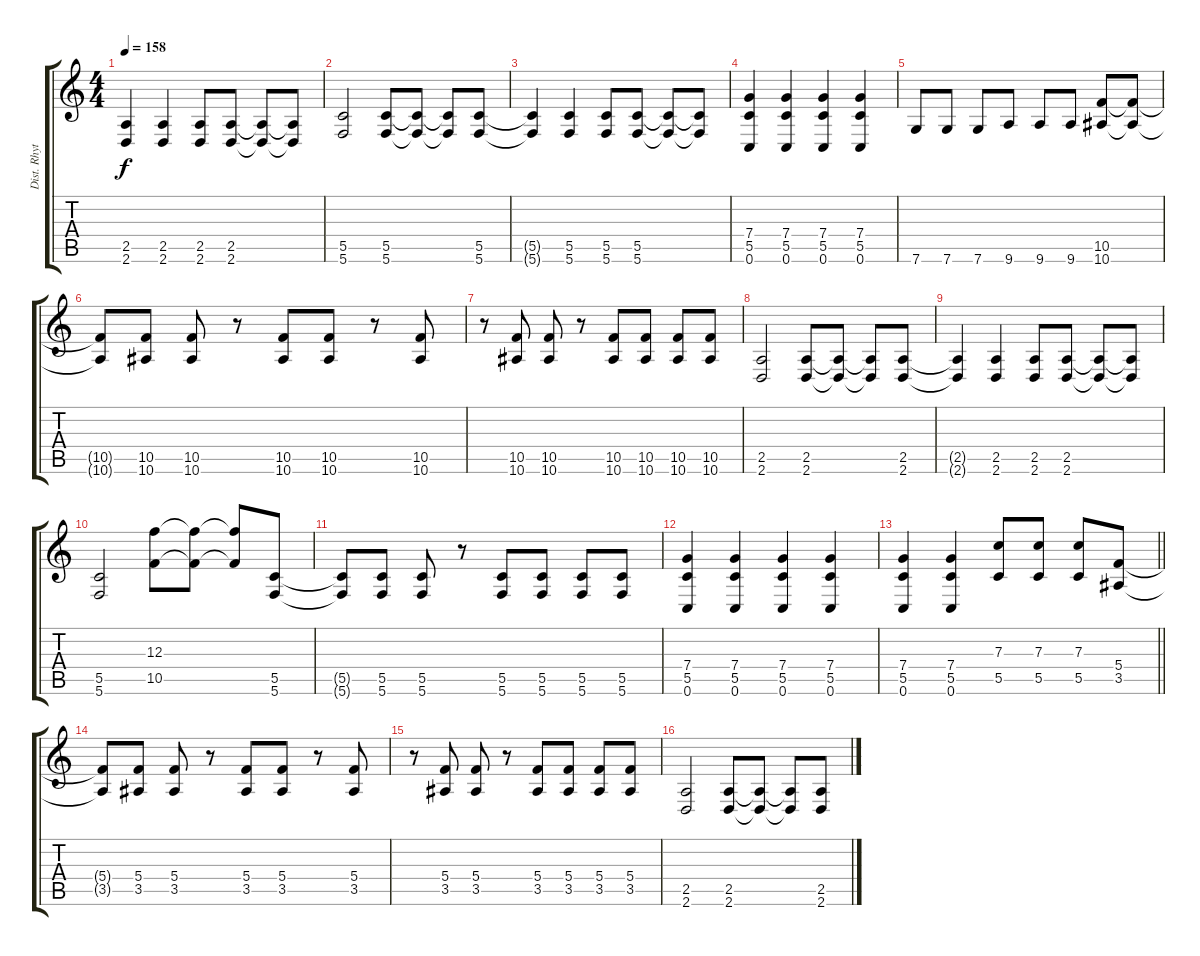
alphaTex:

\track ("Dist. Rhytm Guitar [R]" "Dist. Rhyt") {instrument distortionguitar}
\staff {score tabs}
\tuning (D4 A3 F3 C3 G2 C2) {hide}
\ts (4 4)
\tempo 158
\clef g2
\ks c
(2.5{t} 2.6{t}).4{dy f} (2.5 2.6).4 (2.5 2.6).8 (2.5 2.6).8 (2.5{t} 2.6{t}).8 (2.5{t} 2.6{t}).8 |
(5.5 5.6).2 (5.5 5.6).8 (5.5{t} 5.6{t}).8 (5.5{t} 5.6{t}).8 (5.5 5.6).8 |
(5.5{t} 5.6{t}).4 (5.5 5.6).4 (5.5 5.6).8 (5.5 5.6).8 (5.5{t} 5.6{t}).8 (5.5{t} 5.6{t}).8 |
(7.4 5.5 0.6).4 (7.4 5.5 0.6).4 (7.4 5.5 0.6).4 (7.4 5.5 0.6).4 |
7.6.8 7.6.8 7.6.8 9.6.8 9.6.8 9.6.8 (10.5 10.6).8 (10.5{t} 10.6{t}).8 |
(10.5{t} 10.6{t}).8 (10.5 10.6).8 (10.5 10.6).8 r.8 (10.5 10.6).8 (10.5 10.6).8 r.8 (10.5 10.6).8 |
r.8 (10.5 10.6).8 (10.5 10.6).8 r.8 (10.5 10.6).8 (10.5 10.6).8 (10.5 10.6).8 (10.5 10.6).8 |
(2.5 2.6).2 (2.5 2.6).8 (2.5{t} 2.6{t}).8 (2.5{t} 2.6{t}).8 (2.5 2.6).8 |
(2.5{t} 2.6{t}).4 (2.5 2.6).4 (2.5 2.6).8 (2.5 2.6).8 (2.5{t} 2.6{t}).8 (2.5{t} 2.6{t}).8 |
(5.5 5.6).2 (12.3 10.5).8 (12.3{t} 10.5{t}).8 (12.3{t} 10.5{t}).8 (5.5 5.6).8 |
(5.5{t} 5.6{t}).8 (5.5 5.6).8 (5.5 5.6).8 r.8 (5.5 5.6).8 (5.5 5.6).8 (5.5 5.6).8 (5.5 5.6).8 |
(7.4 5.5 0.6).4 (7.4 5.5 0.6).4 (7.4 5.5 0.6).4 (7.4 5.5 0.6).4 |
\barLineRight lightlight
(7.4 5.5 0.6).4 (7.4 5.5 0.6).4 (7.3 5.5).8 (7.3 5.5).8 (7.3 5.5).8 (5.4 3.5).8 |
(5.4{t} 3.5{t}).8 (5.4 3.5).8 (5.4 3.5).8 r.8 (5.4 3.5).8 (5.4 3.5).8 r.8 (5.4 3.5).8 |
r.8 (5.4 3.5).8 (5.4 3.5).8 r.8 (5.4 3.5).8 (5.4 3.5).8 (5.4 3.5).8 (5.4 3.5).8 |
(2.5 2.6).2 (2.5 2.6).8 (2.5{t} 2.6{t}).8 (2.5{t} 2.6{t}).8 (2.5 2.6).8
